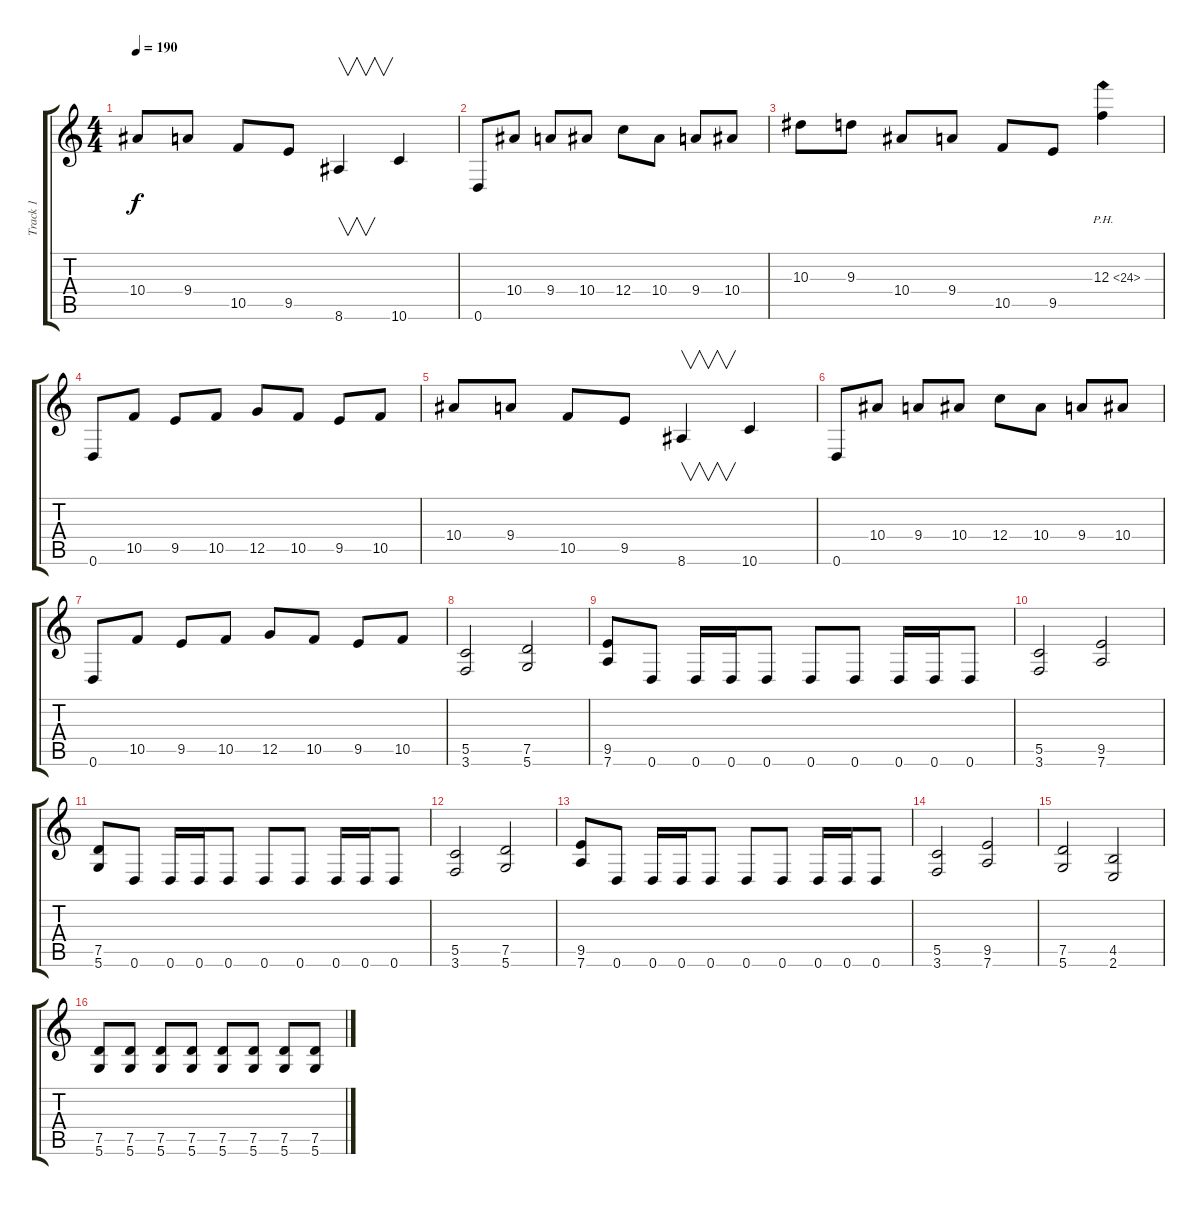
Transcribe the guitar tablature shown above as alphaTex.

\track ("Track 1" "Track 1") {instrument distortionguitar}
\staff {score tabs}
\tuning (D4 A3 F3 C3 G2 D2) {hide}
\ts (4 4)
\tempo 190
\clef g2
\ks c
10.4.8{dy f} 9.4.8 10.5.8 9.5.8 8.6.4{v} 10.6.4 |
0.6.8 10.4.8 9.4.8 10.4.8 12.4.8 10.4.8 9.4.8 10.4.8 |
10.3.8 9.3.8 10.4.8 9.4.8 10.5.8 9.5.8 12.3{ph 12}.4 |
0.6.8 10.5.8 9.5.8 10.5.8 12.5.8 10.5.8 9.5.8 10.5.8 |
10.4.8 9.4.8 10.5.8 9.5.8 8.6.4{v} 10.6.4 |
0.6.8 10.4.8 9.4.8 10.4.8 12.4.8 10.4.8 9.4.8 10.4.8 |
0.6.8 10.5.8 9.5.8 10.5.8 12.5.8 10.5.8 9.5.8 10.5.8 |
(5.5 3.6).2 (7.5 5.6).2 |
(9.5 7.6).8 0.6.8 0.6.16 0.6.16 0.6.8 0.6.8 0.6.8 0.6.16 0.6.16 0.6.8 |
(5.5 3.6).2 (9.5 7.6).2 |
(7.5 5.6).8 0.6.8 0.6.16 0.6.16 0.6.8 0.6.8 0.6.8 0.6.16 0.6.16 0.6.8 |
(5.5 3.6).2 (7.5 5.6).2 |
(9.5 7.6).8 0.6.8 0.6.16 0.6.16 0.6.8 0.6.8 0.6.8 0.6.16 0.6.16 0.6.8 |
(5.5 3.6).2 (9.5 7.6).2 |
(7.5 5.6).2 (4.5 2.6).2 |
(7.5 5.6).8 (7.5 5.6).8 (7.5 5.6).8 (7.5 5.6).8 (7.5 5.6).8 (7.5 5.6).8 (7.5 5.6).8 (7.5 5.6).8
